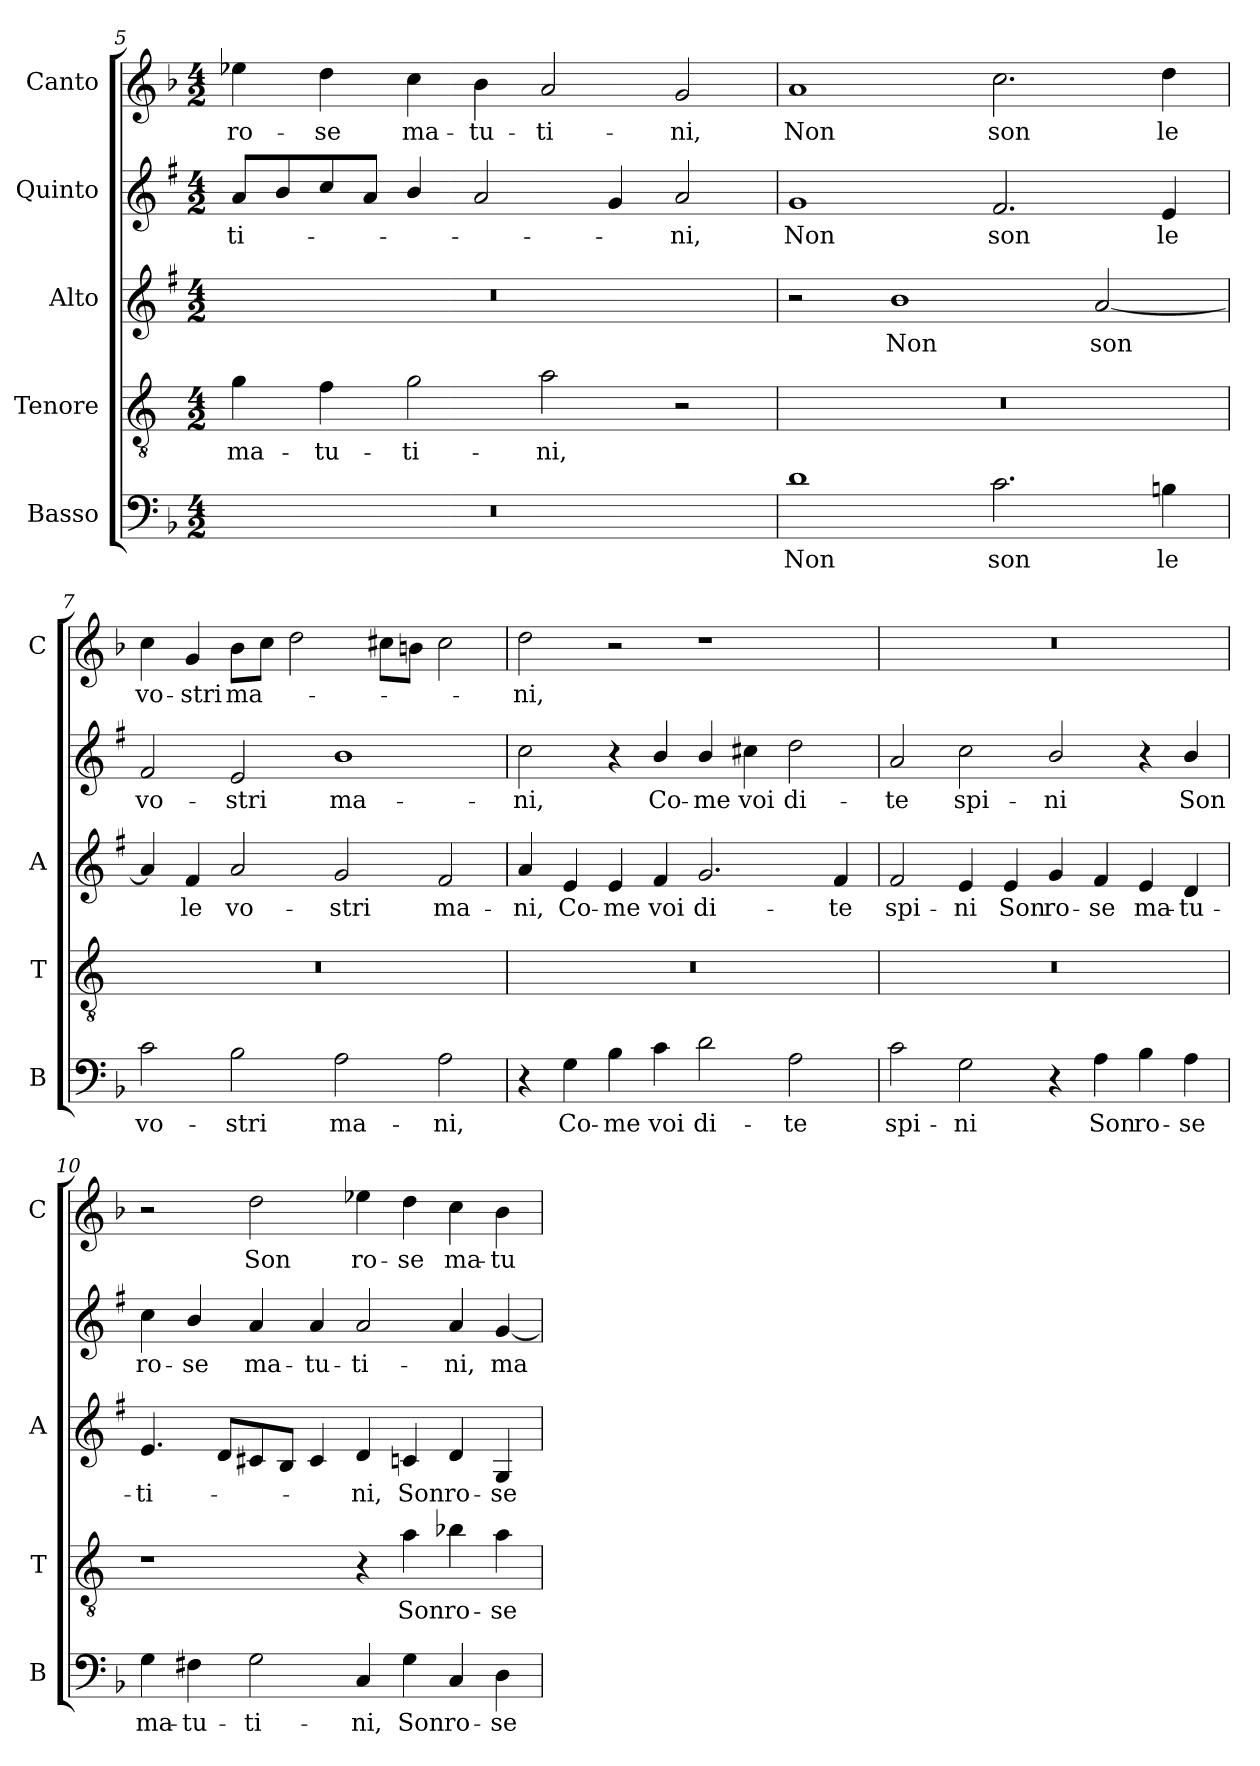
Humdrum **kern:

**kern	**text	**kern	**text	**kern	**text	**kern	**text	**kern	**text
*part5	*part5	*part4	*part4	*part3	*part3	*part2	*part2	*part1	*part1
*staff5	*staff5	*staff4	*staff4	*staff3	*staff3	*staff2	*staff2	*staff1	*staff1
*I"Basso	*	*I"Tenore	*	*I"Alto	*	*I"Quinto	*	*I"Canto	*
*I'B	*	*I'T	*	*I'A	*	*	*	*I'C	*
!!LO:LB:g=z
*clefF4	*	*clefGv2	*	*clefG2	*	*clefG2	*	*clefG2	*
*	*	*ITrd4c7	*	*ITrd1c2	*	*ITrd1c2	*	*	*
*k[b-]	*	*k[b-]	*	*k[b-]	*	*k[b-]	*	*k[b-]	*
*F:	*	*F:	*	*F:	*	*F:	*	*F:	*
*M4/2	*	*M4/2	*	*M4/2	*	*M4/2	*	*M4/2	*
=5	=5	=5	=5	=5	=5	=5	=5	=5	=5
!	!	!	!LO:LY:b	!	!	!	!LO:LY:b	!	!LO:LY:b
0r	.	4c\	ma-	0r	.	8g/L	-ti-	4ee-X\	ro-
.	.	.	.	.	.	8a/	.	.	.
!	!	!	!LO:LY:b	!	!	!	!	!	!LO:LY:b
.	.	4B-\	-tu-	.	.	8b-/	.	4dd\	-se
.	.	.	.	.	.	8g/J	.	.	.
!	!	!	!LO:LY:b	!	!	!	!	!	!LO:LY:b
.	.	2c\	-ti-	.	.	4a/	.	4cc\	ma-
!	!	!	!	!	!	!	!	!	!LO:LY:b
.	.	.	.	.	.	2g/	.	4b-\	-tu-
!	!	!	!LO:LY:b	!	!	!	!	!	!LO:LY:b
.	.	2d\	-ni,	.	.	.	.	2a/	-ti-
.	.	.	.	.	.	4f/	.	.	.
!	!	!	!	!	!	!	!LO:LY:b	!	!LO:LY:b
.	.	2r	.	.	.	2g/	-ni,	2g/	-ni,
=6	=6	=6	=6	=6	=6	=6	=6	=6	=6
!	!LO:LY:b	!	!	!	!	!	!LO:LY:b	!	!LO:LY:b
1d	Non	0r	.	2r	.	1f	Non	1a	Non
!	!	!	!	!	!LO:LY:b	!	!	!	!
.	.	.	.	1a	Non	.	.	.	.
!	!LO:LY:b	!	!	!	!	!	!LO:LY:b	!	!LO:LY:b
2.c\	son	.	.	.	.	2.e/	son	2.cc\	son
!	!	!	!	!	!LO:LY:b	!	!	!	!
.	.	.	.	[2g/	son	.	.	.	.
!	!LO:LY:b	!	!	!	!	!	!LO:LY:b	!	!LO:LY:b
4Bn\	le	.	.	.	.	4d/	le	4dd\	le
=7	=7	=7	=7	=7	=7	=7	=7	=7	=7
!	!LO:LY:b	!	!	!	!	!	!LO:LY:b	!	!LO:LY:b
2c\	vo-	0r	.	4g/]	.	2e/	vo-	4cc\	vo-
!	!	!	!	!	!LO:LY:b	!	!	!	!LO:LY:b
.	.	.	.	4e/	le	.	.	4g/	-stri
!	!LO:LY:b	!	!	!	!LO:LY:b	!	!LO:LY:b	!	!LO:LY:b
2B-\	-stri	.	.	2g/	vo-	2d/	-stri	8b-\L	ma-
.	.	.	.	.	.	.	.	8cc\J	.
.	.	.	.	.	.	.	.	2dd\	.
!	!LO:LY:b	!	!	!	!LO:LY:b	!	!LO:LY:b	!	!
2A\	ma-	.	.	2f/	-stri	1a	ma-	.	.
.	.	.	.	.	.	.	.	8cc#X\L	.
.	.	.	.	.	.	.	.	8bn\J	.
!	!LO:LY:b	!	!	!	!LO:LY:b	!	!	!	!
2A\	-ni,	.	.	2e/	ma-	.	.	2cc#\	.
=8	=8	=8	=8	=8	=8	=8	=8	=8	=8
!	!	!	!	!	!LO:LY:b	!	!LO:LY:b	!	!LO:LY:b
4r	.	0r	.	4g/	-ni,	2b-\	-ni,	2dd\	-ni,
!	!LO:LY:b	!	!	!	!LO:LY:b	!	!	!	!
4G\	Co-	.	.	4d/	Co-	.	.	.	.
!	!LO:LY:b	!	!	!	!LO:LY:b	!	!	!	!
4B-\	-me	.	.	4d/	-me	4r	.	2r	.
!	!LO:LY:b	!	!	!	!LO:LY:b	!	!LO:LY:b	!	!
4c\	voi	.	.	4e/	voi	4a/	Co-	.	.
!	!LO:LY:b	!	!	!	!LO:LY:b	!	!LO:LY:b	!	!
2d\	di-	.	.	2.f/	di-	4a/	-me	1r	.
!	!	!	!	!	!	!	!LO:LY:b	!	!
.	.	.	.	.	.	4bn\	voi	.	.
!	!LO:LY:b	!	!	!	!	!	!LO:LY:b	!	!
2A\	-te	.	.	.	.	2cc\	di-	.	.
!	!	!	!	!	!LO:LY:b	!	!	!	!
.	.	.	.	4e/	-te	.	.	.	.
!!LO:PB:g=z
=9	=9	=9	=9	=9	=9	=9	=9	=9	=9
!	!LO:LY:b	!	!	!	!LO:LY:b	!	!LO:LY:b	!	!
2c\	spi-	0r	.	2e/	spi-	2g/	-te	0r	.
!	!LO:LY:b	!	!	!	!LO:LY:b	!	!LO:LY:b	!	!
2G\	-ni	.	.	4d/	-ni	2b-\	spi-	.	.
!	!	!	!	!	!LO:LY:b	!	!	!	!
.	.	.	.	4d/	Son	.	.	.	.
!	!	!	!	!	!LO:LY:b	!	!LO:LY:b	!	!
4r	.	.	.	4f/	ro-	2a/	-ni	.	.
!	!LO:LY:b	!	!	!	!LO:LY:b	!	!	!	!
4A\	Son	.	.	4e/	-se	.	.	.	.
!	!LO:LY:b	!	!	!	!LO:LY:b	!	!	!	!
4B-\	ro-	.	.	4d/	ma-	4r	.	.	.
!	!LO:LY:b	!	!	!	!LO:LY:b	!	!LO:LY:b	!	!
4A\	-se	.	.	4c/	-tu-	4a/	Son	.	.
=10	=10	=10	=10	=10	=10	=10	=10	=10	=10
!	!LO:LY:b	!	!	!	!LO:LY:b	!	!LO:LY:b	!	!
4G\	ma-	1r	.	4.d/	-ti-	4b-\	ro-	2r	.
!	!LO:LY:b	!	!	!	!	!	!LO:LY:b	!	!
4F#X\	-tu-	.	.	.	.	4a/	-se	.	.
.	.	.	.	8c/L	.	.	.	.	.
!	!LO:LY:b	!	!	!	!	!	!LO:LY:b	!	!LO:LY:b
2G\	-ti-	.	.	8Bn/	.	4g/	ma-	2dd\	Son
.	.	.	.	8A/J	.	.	.	.	.
!	!	!	!	!	!	!	!LO:LY:b	!	!
.	.	.	.	4B/	.	4g/	-tu-	.	.
!	!LO:LY:b	!	!	!	!LO:LY:b	!	!LO:LY:b	!	!LO:LY:b
4C/	-ni,	4r	.	4c/	-ni,	2g/	-ti-	4ee-X\	ro-
!	!LO:LY:b	!	!LO:LY:b	!	!LO:LY:b	!	!	!	!LO:LY:b
4G\	Son	4d\	Son	4B-X/	Son	.	.	4dd\	-se
!	!LO:LY:b	!	!LO:LY:b	!	!LO:LY:b	!	!LO:LY:b	!	!LO:LY:b
4C/	ro-	4e-X\	ro-	4c/	ro-	4g/	-ni,	4cc\	ma-
!	!LO:LY:b	!	!LO:LY:b	!	!LO:LY:b	!	!LO:LY:b	!	!LO:LY:b
4D\	-se	4d\	-se	4F/	-se	[4f/	ma-	4b-\	-tu-
=	=	=	=	=	=	=	=	=	=
*-	*-	*-	*-	*-	*-	*-	*-	*-	*-
